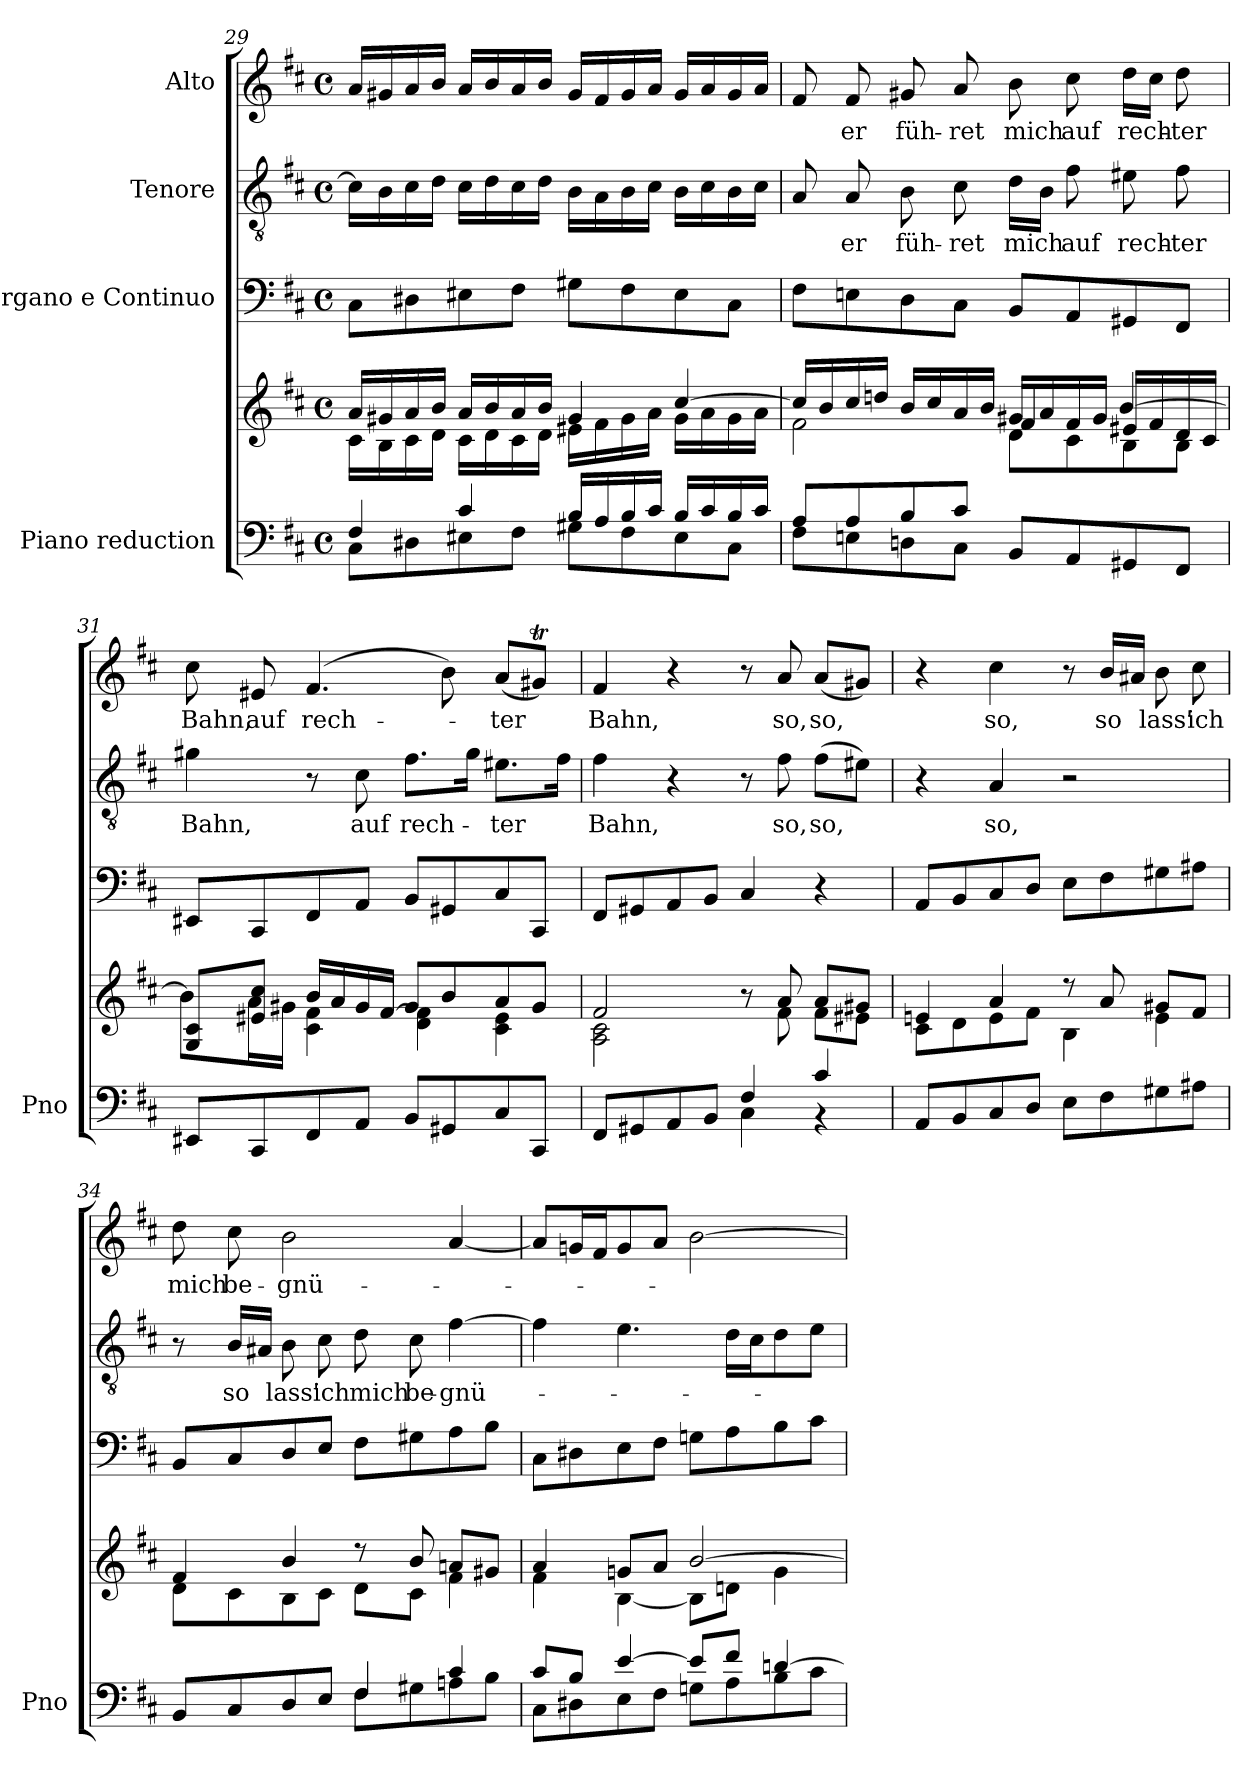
**kern	**kern	**kern	**kern	**text	**kern	**text
*part4	*part4	*part3	*part2	*part2	*part1	*part1
*staff5	*staff4	*staff3	*staff2	*staff2	*staff1	*staff1
*I"Piano reduction	*	*I"Organo e Continuo	*I"Tenore	*	*I"Alto	*
*I'Pno	*	*	*	*	*	*
*clefF4	*clefG2	*clefF4	*clefGv2	*	*clefG2	*
*k[f#c#]	*k[f#c#]	*k[f#c#]	*k[f#c#]	*	*k[f#c#]	*
*M4/4	*M4/4	*M4/4	*M4/4	*	*M4/4	*
*met(c)	*met(c)	*met(c)	*met(c)	*	*met(c)	*
=29	=29	=29	=29	=29	=29	=29
*^	*^	*	*	*	*	*
4F#/	8C#\L	16a/LL	16c#\LL	8C#\L	16c#\LL]	.	16a/LL	.
.	.	16g#X/	16B\	.	16B\	.	16g#X/	.
.	8D#X\	16a/	16c#\	8D#X\	16c#\	.	16a/	.
.	.	16b/JJ	16d\JJ	.	16d\JJ	.	16b/JJ	.
4c#/	8E#X\	16a/LL	16c#\LL	8E#X\	16c#\LL	.	16a/LL	.
.	.	16b/	16d\	.	16d\	.	16b/	.
.	8F#\J	16a/	16c#\	8F#\J	16c#\	.	16a/	.
.	.	16b/JJ	16d\JJ	.	16d\JJ	.	16b/JJ	.
16B/LL	8G#X\L	4g#/	16e#X\LL	8G#X\L	16B\LL	.	16g#/LL	.
16A/	.	.	16f#\	.	16A\	.	16f#/	.
16B/	8F#\	.	16g#\	8F#\	16B\	.	16g#/	.
16c#/JJ	.	.	16a\JJ	.	16c#\JJ	.	16a/JJ	.
16B/LL	8E#\	[4cc#/	16g#\LL	8E#\	16B\LL	.	16g#/LL	.
16c#/	.	.	16a\	.	16c#\	.	16a/	.
16B/	8C#\J	.	16g#\	8C#\J	16B\	.	16g#/	.
16c#/JJ	.	.	16a\JJ	.	16c#\JJ	.	16a/JJ	.
=30	=30	=30	=30	=30	=30	=30	=30	=30
*	*	*	*^	*	*	*	*	*
8A/L	8F#\L	16cc#/LL]	2f#\	2ryy	8F#\L	8A/	.	8f#/	.
.	.	16b/	.	.	.	.	.	.	.
!	!	!	!	!	!	!	!LO:LY:b	!	!LO:LY:b
8A/	8En\	16cc#/	.	.	8En\	8A/	er	8f#/	er
.	.	16ddn/JJ	.	.	.	.	.	.	.
!	!	!	!	!	!	!	!LO:LY:b	!	!LO:LY:b
8B/	8Dn\	16b/LL	.	.	8D\	8B\	füh-	8g#X/	füh-
.	.	16cc#/	.	.	.	.	.	.	.
!	!	!	!	!	!	!	!LO:LY:b	!	!LO:LY:b
8c#/J	8C#\J	16a/	.	.	8C#\J	8c#\	-ret	8a/	-ret
.	.	16b/JJ	.	.	.	.	.	.	.
!	!	!	!	!	!	!	!LO:LY:b	!	!LO:LY:b
2ryy	8BB/L	16g#X/LL	8d\L	4f#/	8BB/L	16d\LL	mich	8b\	mich
.	.	16a/	.	.	.	16B\JJ	.	.	.
!	!	!	!	!	!	!	!LO:LY:b	!	!LO:LY:b
.	8AA/	16f#/	8c#\	.	8AA/	8f#\	auf	8cc#\	auf
.	.	16g#/JJ	.	.	.	.	.	.	.
!	!	!	!	!	!	!	!LO:LY:b	!	!LO:LY:b
.	8GG#X/	16e#X/LL	8B\	[>4b/	8GG#X/	8e#X\	rech-	16dd\LL	rech-
.	.	16f#/	.	.	.	.	.	16cc#\JJ	.
!	!	!	!	!	!	!	!LO:LY:b	!	!LO:LY:b
.	8FF#/J	16d/	8B\J	.	8FF#/J	8f#\	-ter	8dd\	-ter
.	.	16c#/JJ	.	.	.	.	.	.	.
*v	*v	*	*	*	*	*	*	*	*
*	*	*v	*v	*	*	*	*	*
=31	=31	=31	=31	=31	=31	=31	=31
!	!	!	!	!	!LO:LY:b	!	!LO:LY:b
8EE#X/L	8G/ 8c#/L	8b\L]	8EE#X/L	4g#X\	Bahn,	8cc#\	Bahn,
!	!	!	!	!	!	!	!LO:LY:b
8CC#/	8e#X/ 8cc#/J	16a\L	8CC#/	.	.	8e#X/	auf
.	.	16g#X\JJ	.	.	.	.	.
!	!	!	!	!	!	!	!LO:LY:b
8FF#/	16b/LL	4c#\ 4f#\	8FF#/	8r	.	(4.f#/	rech-
.	16a/	.	.	.	.	.	.
!	!	!	!	!	!LO:LY:b	!	!
8AA/J	16g#/	.	8AA/J	8c#\	auf	.	.
.	[<16f#/JJ	.	.	.	.	.	.
!	!	!	!	!	!LO:LY:b	!	!
8BB/L	8g#/L	4d\ 4f#\]	8BB/L	8.f#\L	rech-	.	.
8GG#X/	8b/	.	8GG#X/	.	.	8b\)	.
.	.	.	.	16g#\Jk	.	.	.
!	!	!	!	!	!LO:LY:b	!	!LO:LY:b
8C#/	8a/	4c#\ 4e#\	8C#/	8.e#X\L	-ter	(8a/L	-ter
8CC#/J	8g#/J	.	8CC#/J	.	.	8g#Xt/J)	.
.	.	.	.	16f#\Jk	.	.	.
!!LO:LB:g=z
=32	=32	=32	=32	=32	=32	=32	=32
*^	*	*	*	*	*	*	*
!	!	!	!	!	!	!LO:LY:b	!	!LO:LY:b
8FF#/L	2ryy	2f#/	2A\ 2c#\	8FF#/L	4f#\	Bahn,	4f#/	Bahn,
8GG#X/	.	.	.	8GG#X/	.	.	.	.
8AA/	.	.	.	8AA/	4r	.	4r	.
8BB/J	.	.	.	8BB/J	.	.	.	.
4F#/	4C#\	8r	8ryy	4C#/	8r	.	8r	.
!	!	!	!	!	!	!LO:LY:b	!	!LO:LY:b
.	.	8a/	8f#\	.	8f#\	so,	8a/	so,
!	!	!	!	!	!	!LO:LY:b	!	!LO:LY:b
4c#/	4r	8a/L	8f#\L	4r	(8f#\L	so,	(8a/L	so,
.	.	8g#X/J	8e#X\J	.	8e#X\J)	.	8g#X/J)	.
*v	*v	*	*	*	*	*	*	*
=33	=33	=33	=33	=33	=33	=33	=33
8AA/L	4en/	8c#\L	8AA/L	4r	.	4r	.
8BB/	.	8d\	8BB/	.	.	.	.
!	!	!	!	!	!LO:LY:b	!	!LO:LY:b
8C#/	4a/	8e\	8C#/	4A/	so,	4cc#\	so,
8D/J	.	8f#\J	8D/J	.	.	.	.
8E\L	8r	4B\	8E\L	2r	.	8r	.
!	!	!	!	!	!	!	!LO:LY:b
8F#\	8a/	.	8F#\	.	.	16b/LL	so
.	.	.	.	.	.	16a#X/JJ	.
!	!	!	!	!	!	!	!LO:LY:b
8G#X\	8g#X/L	4e\	8G#X\	.	.	8b\	lass'
!	!	!	!	!	!	!	!LO:LY:b
8A#X\J	8f#/J	.	8A#X\J	.	.	8cc#\	ich
=34	=34	=34	=34	=34	=34	=34	=34
*^	*	*	*	*	*	*	*
!	!	!	!	!	!	!	!	!LO:LY:b
8BB/L	2ryy	4f#/	8d\L	8BB/L	8r	.	8dd\	mich
!	!	!	!	!	!	!LO:LY:b	!	!LO:LY:b
8C#/	.	.	8c#\	8C#/	16B/LL	so	8cc#\	be-
.	.	.	.	.	16A#X/JJ	.	.	.
!	!	!	!	!	!	!LO:LY:b	!	!LO:LY:b
8D/	.	4b/	8B\	8D/	8B\	lass'	2b\	-gnü-
!	!	!	!	!	!	!LO:LY:b	!	!
8E/J	.	.	8c#\J	8E/J	8c#\	ich	.	.
!	!	!	!	!	!	!LO:LY:b	!	!
4F#/	8F#\L	8r	8d\L	8F#\L	8d\	mich	.	.
!	!	!	!	!	!	!LO:LY:b	!	!
.	8G#X\	8b/	8c#\J	8G#X\	8c#\	be-	.	.
!	!	!	!	!	!	!LO:LY:b	!	!
4c#/	8An\	8an/L	4f#\	8A\	[4f#\	-gnü-	[4a/	.
.	8B\J	8g#X/J	.	8B\J	.	.	.	.
=35	=35	=35	=35	=35	=35	=35	=35	=35
8c#/L	8C#\L	4a/	4f#\	8C#\L	4f#\]	.	8a/L]	.
8B/J	8D#X\	.	.	8D#X\	.	.	16gn/L	.
.	.	.	.	.	.	.	16f#/J	.
[4e/	8E\	8gn/L	[4B\	8E\	4.e\	.	8g/	.
.	8F#\J	8a/J	.	8F#\J	.	.	8a/J	.
8e/L]	8Gn\L	[2b/	8B\L]	8Gn\L	.	.	[2b\	.
8f#/J	8A\	.	8dn\J	8A\	16d\LL	.	.	.
.	.	.	.	.	16c#\J	.	.	.
[4dn/	8B\	.	4g\	8B\	8d\	.	.	.
.	8c#\J	.	.	8c#\J	8e\J	.	.	.
*v	*v	*	*	*	*	*	*	*
*	*v	*v	*	*	*	*	*
=	=	=	=	=	=	=
*-	*-	*-	*-	*-	*-	*-
